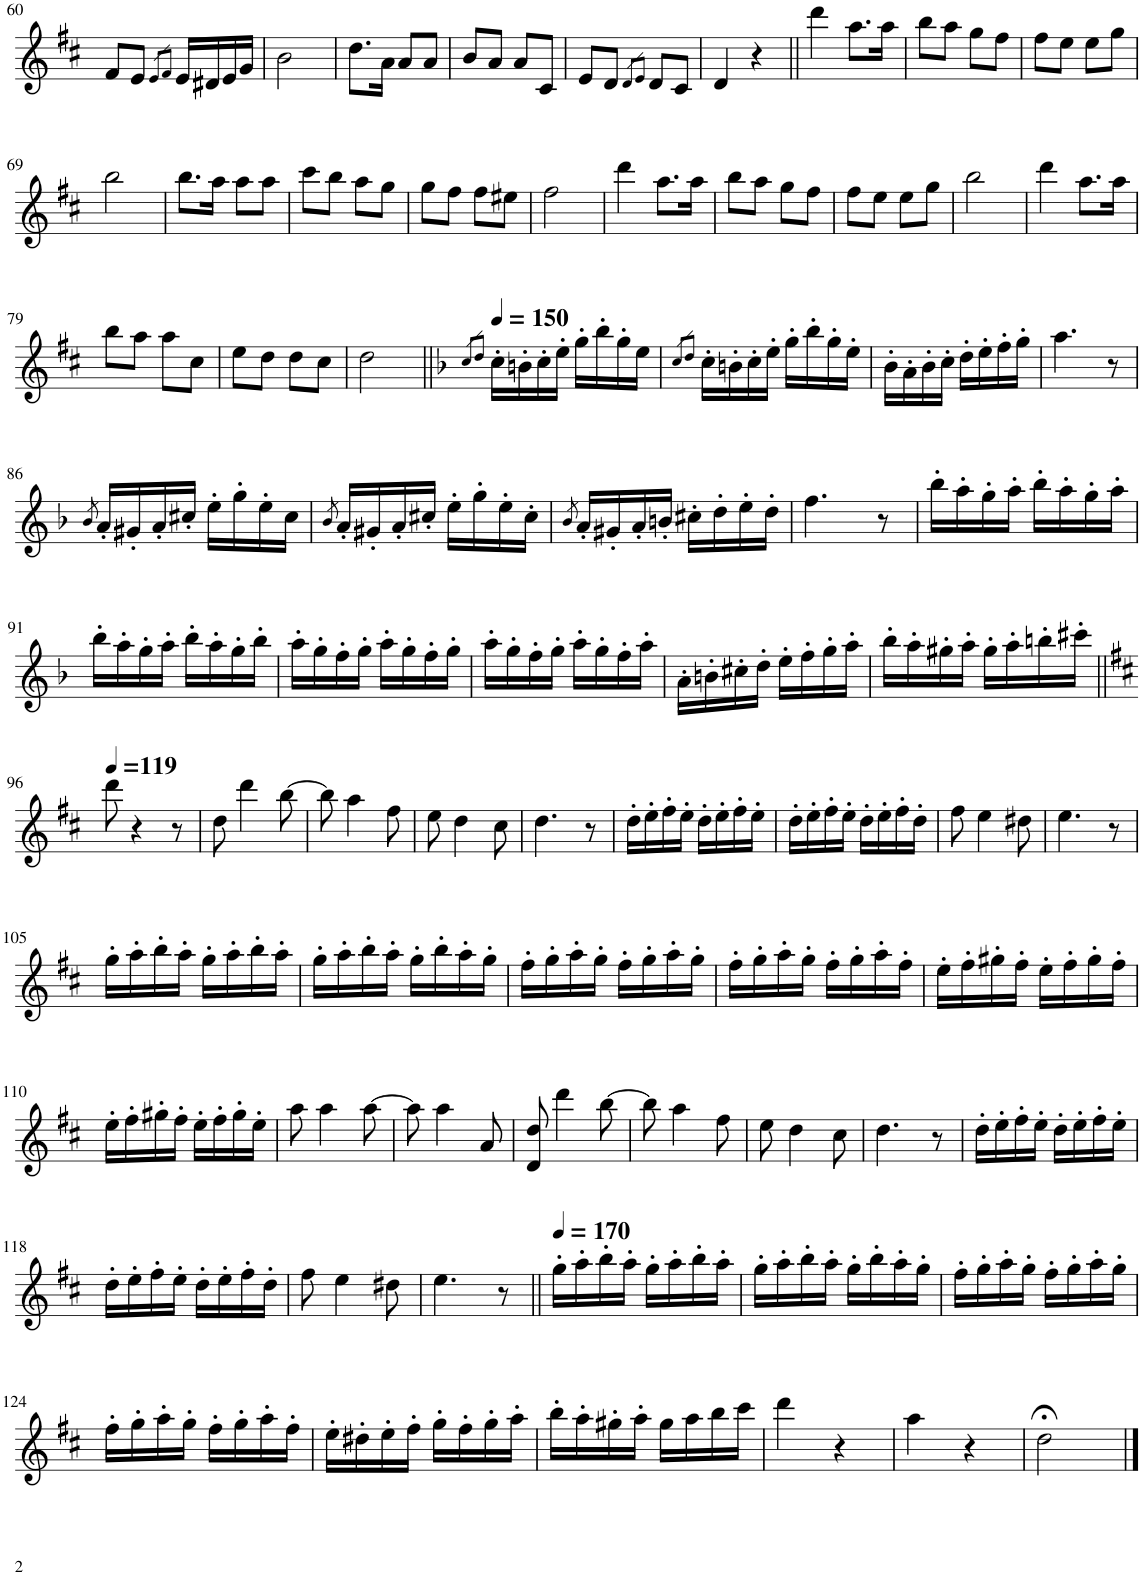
**kern
*part1
*staff1
*I"口风琴
!!LO:PB:g=z
*clefG2
*k[f#c#]
*M2/4
=60
8f#/L
8e/J
8qe/L
8qf#/J
16e/LL
16d#X/
16e/
16g/JJ
=61
2b\
=62
8.dd\L
16a\Jk
8a/L
8a/J
=63
8b/L
8a/J
8a/L
8c#/J
=64
8e/L
8d/J
8qd/L
8qe/J
8d/L
8c#/J
=65
4d/
4r
=66||
4ddd\
8.aa\L
16aa\Jk
=67
8bb\L
8aa\J
8gg\L
8ff#\J
=68
8ff#\L
8ee\J
8ee\L
8gg\J
!!LO:LB:g=z
=69
2bb\
=70
8.bb\L
16aa\Jk
8aa\L
8aa\J
=71
8ccc#\L
8bb\J
8aa\L
8gg\J
=72
8gg\L
8ff#\J
8ff#\L
8ee#X\J
=73
2ff#\
=74
4ddd\
8.aa\L
16aa\Jk
=75
8bb\L
8aa\J
8gg\L
8ff#\J
=76
8ff#\L
8ee\J
8ee\L
8gg\J
=77
2bb\
=78
4ddd\
8.aa\L
16aa\Jk
!!LO:LB:g=z
=79
8bb\L
8aa\J
8aa\L
8cc#\J
=80
8ee\L
8dd\J
8dd\L
8cc#\J
=81
2dd\
=82||
*k[b-]
*MM150
8qcc/L
8qdd/J
16cc'\LL
16bn'\
16cc'\
16ee'\JJ
16gg'\LL
16bb-'\
16gg'\
16ee\JJ
=83
8qcc/L
8qdd/J
16cc'\LL
16bn'\
16cc'\
16ee'\JJ
16gg'\LL
16bb-'\
16gg'\
16ee'\JJ
=84
16b-'\LL
16a'\
16b-'\
16cc'\JJ
16dd'\LL
16ee'\
16ff'\
16gg'\JJ
=85
4.aa\
8r
!!LO:LB:g=z
=86
8qb-/
16a'/LL
16g#X'/
16a'/
16cc#X'/JJ
16ee'\LL
16gg'\
16ee'\
16cc#\JJ
=87
8qb-/
16a'/LL
16g#X'/
16a'/
16cc#X'/JJ
16ee'\LL
16gg'\
16ee'\
16cc#'\JJ
=88
8qb-/
16a'/LL
16g#X'/
16a'/
16bn'/JJ
16cc#X'\LL
16dd'\
16ee'\
16dd'\JJ
=89
4.ff\
8r
=90
16bb-'\LL
16aa'\
16gg'\
16aa'\JJ
16bb-'\LL
16aa'\
16gg'\
16aa'\JJ
!!LO:LB:g=z
=91
16bb-'\LL
16aa'\
16gg'\
16aa'\JJ
16bb-'\LL
16aa'\
16gg'\
16bb-'\JJ
=92
16aa'\LL
16gg'\
16ff'\
16gg'\JJ
16aa'\LL
16gg'\
16ff'\
16gg'\JJ
=93
16aa'\LL
16gg'\
16ff'\
16gg'\JJ
16aa'\LL
16gg'\
16ff'\
16aa'\JJ
=94
16a'\LL
16bn'\
16cc#X'\
16dd'\JJ
16ee'\LL
16ff'\
16gg'\
16aa'\JJ
=95
16bb-'\LL
16aa'\
16gg#X'\
16aa'\JJ
16gg#'\LL
16aa'\
16bbn'\
16ccc#X'\JJ
!!LO:LB:g=z
=96||
*k[f#c#]
*MM119
8ddd\
4r
8r
=97
8dd\
4ddd\
[8bb\
=98
8bb\]
4aa\
8ff#\
=99
8ee\
4dd\
8cc#\
=100
4.dd\
8r
=101
16dd'\LL
16ee'\
16ff#'\
16ee'\JJ
16dd'\LL
16ee'\
16ff#'\
16ee'\JJ
=102
16dd'\LL
16ee'\
16ff#'\
16ee'\JJ
16dd'\LL
16ee'\
16ff#'\
16dd'\JJ
=103
8ff#\
4ee\
8dd#X\
=104
4.ee\
8r
!!LO:LB:g=z
=105
16gg'\LL
16aa'\
16bb'\
16aa'\JJ
16gg'\LL
16aa'\
16bb'\
16aa'\JJ
=106
16gg'\LL
16aa'\
16bb'\
16aa'\JJ
16gg'\LL
16bb'\
16aa'\
16gg'\JJ
=107
16ff#'\LL
16gg'\
16aa'\
16gg'\JJ
16ff#'\LL
16gg'\
16aa'\
16gg'\JJ
=108
16ff#'\LL
16gg'\
16aa'\
16gg'\JJ
16ff#'\LL
16gg'\
16aa'\
16ff#'\JJ
=109
16ee'\LL
16ff#'\
16gg#X'\
16ff#'\JJ
16ee'\LL
16ff#'\
16gg#'\
16ff#'\JJ
!!LO:LB:g=z
=110
16ee'\LL
16ff#'\
16gg#X'\
16ff#'\JJ
16ee'\LL
16ff#'\
16gg#'\
16ee'\JJ
=111
8aa\
4aa\
[8aa\
=112
8aa\]
4aa\
8a/
=113
8d/ 8dd/
4ddd\
[8bb\
=114
8bb\]
4aa\
8ff#\
=115
8ee\
4dd\
8cc#\
=116
4.dd\
8r
=117
16dd'\LL
16ee'\
16ff#'\
16ee'\JJ
16dd'\LL
16ee'\
16ff#'\
16ee'\JJ
!!LO:LB:g=z
=118
16dd'\LL
16ee'\
16ff#'\
16ee'\JJ
16dd'\LL
16ee'\
16ff#'\
16dd'\JJ
=119
8ff#\
4ee\
8dd#X\
=120
4.ee\
8r
=121||
*MM170
16gg'\LL
16aa'\
16bb'\
16aa'\JJ
16gg'\LL
16aa'\
16bb'\
16aa'\JJ
=122
16gg'\LL
16aa'\
16bb'\
16aa'\JJ
16gg'\LL
16bb'\
16aa'\
16gg'\JJ
=123
16ff#'\LL
16gg'\
16aa'\
16gg'\JJ
16ff#'\LL
16gg'\
16aa'\
16gg'\JJ
!!LO:LB:g=z
=124
16ff#'\LL
16gg'\
16aa'\
16gg'\JJ
16ff#'\LL
16gg'\
16aa'\
16ff#'\JJ
=125
16ee'\LL
16dd#X'\
16ee'\
16ff#'\JJ
16gg'\LL
16ff#'\
16gg'\
16aa'\JJ
=126
16bb'\LL
16aa'\
16gg#X'\
16aa'\JJ
16gg#\LL
16aa\
16bb\
16ccc#\JJ
=127
4ddd\
4r
=128
4aa\
4r
=129
2dd;<\
==
*-
